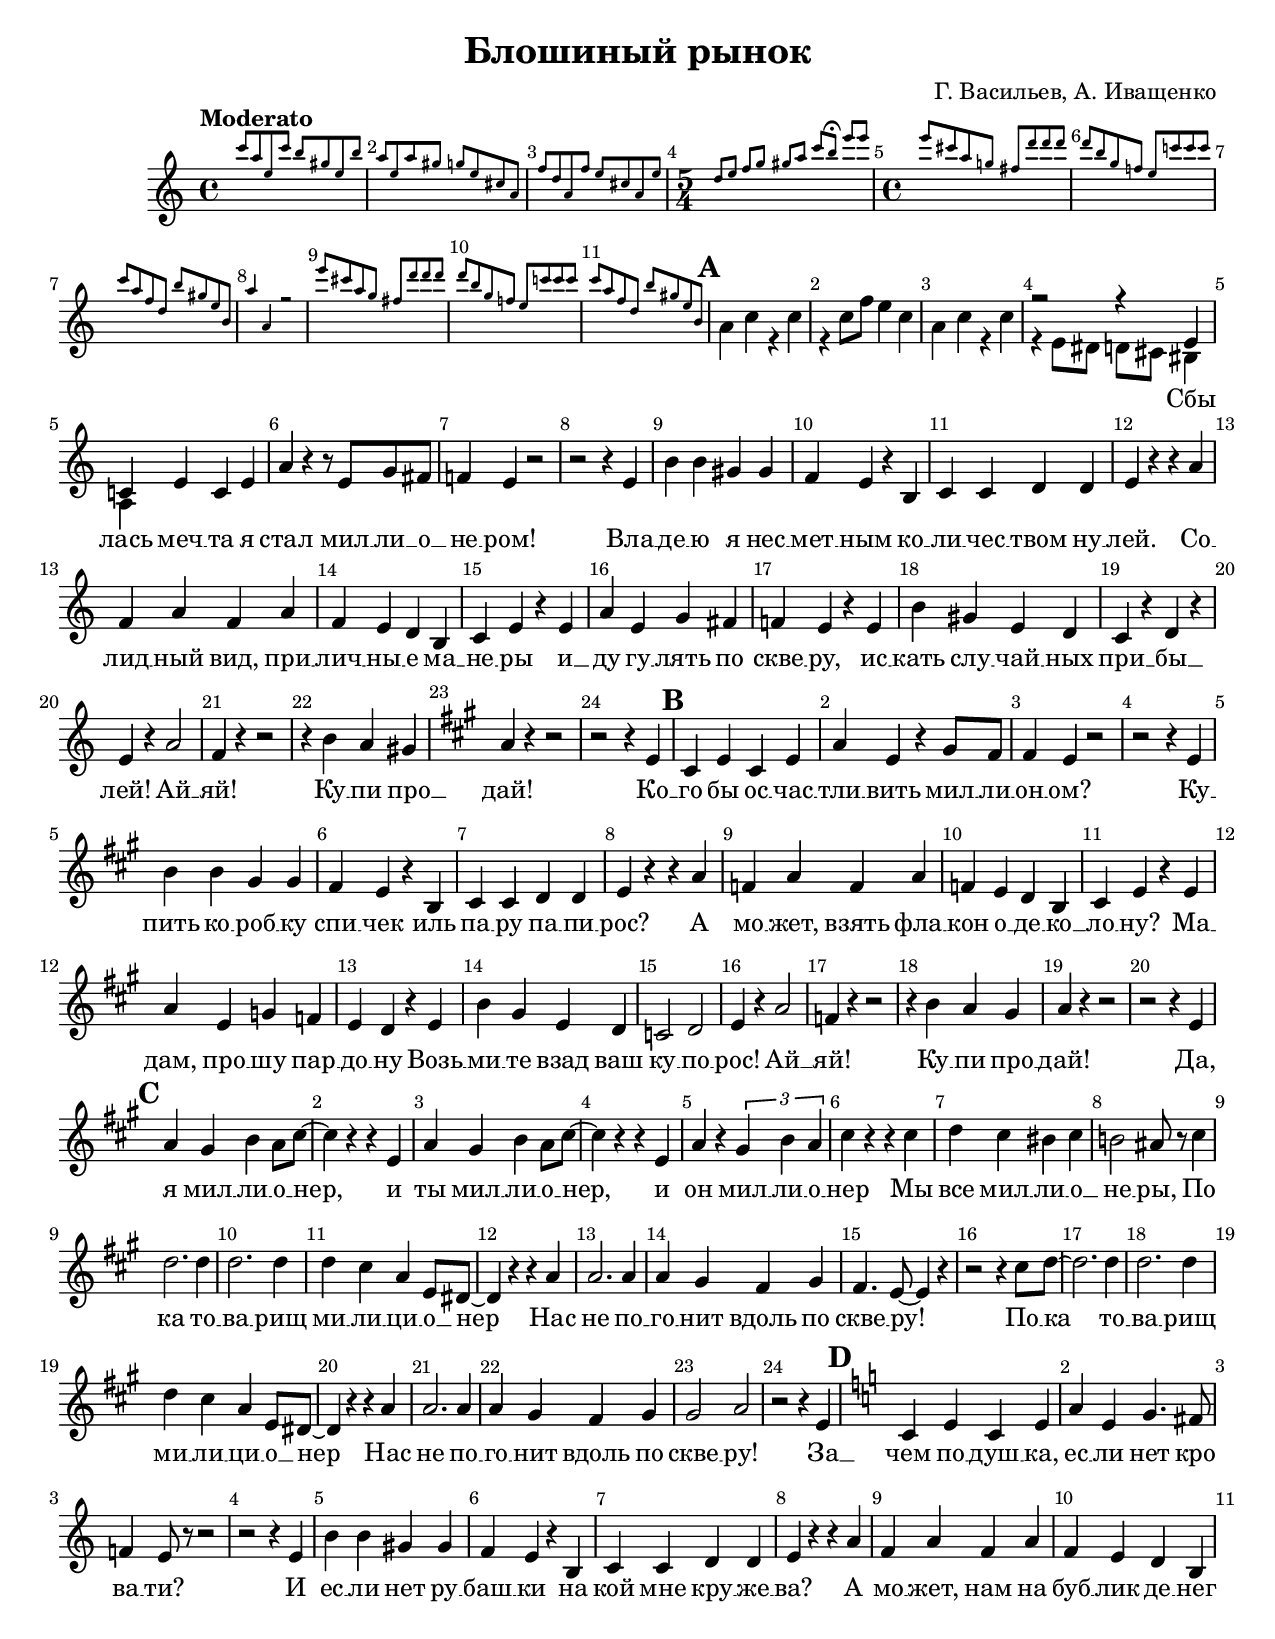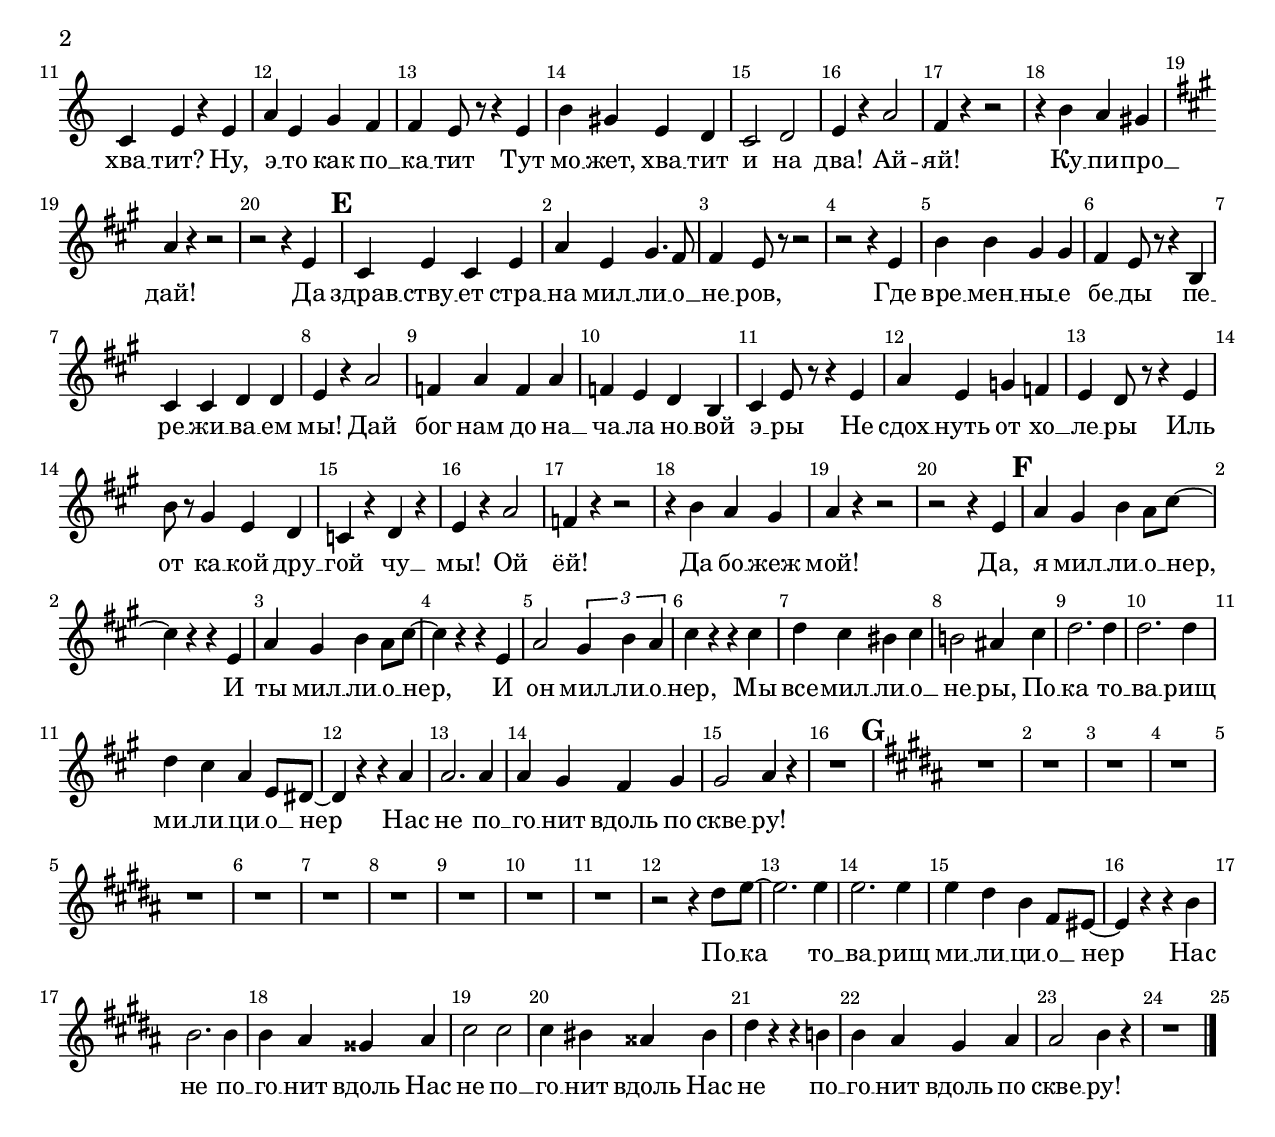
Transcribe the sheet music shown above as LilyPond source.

\version "2.22.0"


\paper {
  #(set-paper-size "letter")
}

scoreSetup = {
  \set Score.markFormatter = #format-mark-box-numbers
  \override Score.BarNumber.break-visibility = ##(#t #t #t)
}

relativeSetup = {
  \accidentalStyle modern
}

chordsSetup = {
  \set chordChanges = ##t
}

mkvThree =
#(define-scheme-function 
  (music)
  (ly:music?)
  #{
    \new Voice {  
      \voiceThree
      \magnifyMusic 0.63 {
        \override Score.SpacingSpanner.spacing-increment = #(* 1.2 0.63)
        $music
      }
    }
  #}
)

mkvTwo =
#(define-scheme-function 
  (music)
  (ly:music?)
  #{
    \new Voice {  
      \voiceTwo
      $music
    }
  #}
)

mkvOne =
#(define-scheme-function 
  (music)
  (ly:music?)
  #{
    \voiceOne
    $music
  #}
)

mkvOneThree =
#(define-scheme-function 
  (one three)
  (ly:music? ly:music?)
  #{
  <<
    \mkvOne { $one }
    \mkvThree { $three }
  >> 
  \oneVoice
  #}
)

mkvOneTwo =
#(define-scheme-function 
  (one two)
  (ly:music? ly:music?)
  #{
  <<
    \mkvOne { $one }
    \mkvTwo { $two }
  >> 
  \oneVoice
  #}
)

todo =
#(define-scheme-function 
  (music)
  (ly:music?)
  #{
    \xNote { 
      \override NoteHead.color = #red
      \override Stem.color = #red
      \override Rest.color = #red
      $music 
      \override NoteHead.color = #black
      \override Stem.color = #black
      \override Rest.color = #black
    }
  #}
)

mkScore =
#(define-scheme-function 
  (music)
  (ly:music?)
  #{
    \score {
      {
        \scoreSetup
        $music 
      }
    }
  #}
)

mkMark =
#(define-scheme-function 
  ()
  ()
  #{
    \mark \default
    \set Score.currentBarNumber = #1
  #}
)


\header {
  title = "Блошиный рынок"
  composer = "Г. Васильев, А. Иващенко"
}

\score {

{

\scoreSetup

<<
  \chords {
    \chordsSetup
  }

  \relative c' {
    \relativeSetup

    \tempo Moderato

    \mkvOneThree { s1 s1 s1 \time 5/4 s1 s4 \time 4/4 s1 s1 s1 s1 s1 s1 s1}
    { 
      c''8 a e c' b gis e b' a e 
      a gis g e cis a f' d a f'  e cis a 
      e'  d e f g gis a c b^\fermata  
      e e

      e cis a g fis d' d d
      d b g f e c' c c
      c a f d b' gis e b
      a'4 a,4 r2

      e''8 cis a g fis d' d d
      d b g f e c' c c
      c a f d b' gis e b
    }

    % 1
    \mkMark
    
    << { \voiceOne s1 s1 s1 r2 r4 e,4 c e }
      \new Voice { \voiceTwo 
      a4 c r c
      r4 c8 f e4 c
      a4 c r c
      r4 e,8 dis d cis bis4
      a
      }
    >> \oneVoice
    c e
    a r4 r8 e g fis
    f4 e r2
    r2 r4 e
    b' b gis gis
    f e r b
    c c d d
    e r r a
    f a f a
    f e d b 
    c e r e
    a e g fis
    f e r e
    b' gis e d
    c r d r 
    e r a2
    f4 r4 r2
    r4 b a gis
    \key a \major
    a4 r4 r2
    r2 r4 e

    % 2
    \mkMark
    cis4 e cis e
    a e r gis8 fis
    fis4 e r2
    r2 r4 e
    b' b gis gis
    fis e r b
    cis cis d d 
    e r4 r4 a
    f a f a
    f e d b
    cis e r e
    a e g f
    e d r e
    b' gis e d
    c2 d2
    e4 r a2
    f4 r4 r2
    r4 b a gis
    a r4 r2
    r2 r4 e4

    % 3
    \mkMark
    a4 gis b a8 cis8~
    cis4 r4 r4 e,
    a gis b a8 cis8~
    cis4 r r e,
    a r \tuplet 3/2 {gis b a}
    cis r r cis
    d cis bis cis
    b2 ais8 r8 cis4
    d2. d4
    d2. d4
    d cis a e8 dis8~
    dis4 r4 r4 a'4
    a2. a4
    a gis fis gis
    fis4. e8~ e4 r4
    r2 r4 cis'8 d8~
    d2. d4
    d2. d4
    d4 cis a e8 dis8~
    dis4 r4 r4 a'
    a2. a4
    a gis fis gis
    gis2 a2
    r2 r4 e4

    % 4
    \mkMark
    \key c \major
    c e c e
    a e g4. fis8
    f4 e8 r8 r2
    r2 r4 e
    b' b gis gis
    f e r b
    c c d d 
    e r4 r4 a
    f a f a
    f e d b
    c e r e
    a e g f
    f e8 r r4 e4
    b' gis e d
    c2 d
    e4 r a2
    f4 r r2
    r4 b a gis
    \key a \major
    a4 r4 r2
    r2 r4 e

    % 5
    \mkMark
    cis4 e cis e
    a e gis4. fis8
    fis4 e8 r8 r2
    r2 r4 e
    b' b gis gis
    fis e8 r r4 b
    cis cis d d
    e r4 a2
    f4 a f a
    f e d b
    cis e8 r r4 e
    a e g f
    e d8 r r4 e
    b'8 r gis4 e d
    c r d r
    e r a2
    f4 r r2
    r4 b a gis
    a r4 r2
    r2 r4 e4

    % 6
    \mkMark
    a4 gis b a8 cis8~
    cis4 r r e,
    a4 gis b a8 cis8~
    cis4 r r e,
    a2 \tuplet 3/2 {gis4 b a}
    cis4 r r cis
    d cis bis cis
    b2 ais4 cis
    d2. d4
    d2. d4
    d cis a e8 dis8~
    dis4 r r a'
    a2. a4
    a gis fis gis
    gis2 a4 r4
    r1

    % 7 
    \mkMark
    \key b \major
    r1 r1 r1 r1
    r1 r1 r1 r1
    r1 r1 r1
    r2 r4 dis8 e8~
    e2. e4
    e2. e4
    e dis b fis8 eis8~
    eis4 r r b'
    b2. b4
    b ais gisis ais
    cis2 cis
    cis4 bis aisis bis
    dis r r b
    b ais gis ais
    ais2 b4 r4
    r1

    % \fine
    \bar "|."
  }

  \addlyrics {
    % 1
    Сбы __ лась меч __ та я стал мил __ ли __ о __ не __ ром!
    Вла __ де __ ю я нес __ мет __ ным ко __ ли __ чес __ твом ну __ лей. 
    Со __ лид __ ный вид, при __ лич __ ны __ е ма __ не __ ры
    и __ ду гу __ лять по скве __ ру, 
    ис __ кать слу __ чай __ ных при __ бы __ лей! 
    Ай  __ яй! Ку __ пи про __ дай! 

    % 2
    Ко __ го бы ос __ час __ тли __ вить мил __ ли __ он __ ом? 
    Ку __ пить ко __ роб __ ку спи __ чек иль па __ ру па __ пи __ рос? 
    А мо __ жет, взять фла __ кон о __ де __ ко __ ло __ ну? 
    Ма __ дам, про __ шу пар __ до __ ну
    Возь __ ми __ те взад ваш ку __ по __ рос! 
    Ай  __ яй! Ку __ пи про __ дай! 

    % 3
    Да, я мил __ ли __ о __ нер, 
    и ты мил __ ли __ о __ нер, 
    и он мил __ ли __ о __ нер
    Мы все мил __ ли __ о __ не __ ры, 
    По __ ка то __ ва __ рищ ми __ ли __ ци __ о __ нер 
    Нас не по __ го __ нит вдоль по скве __ ру! 
    По __ ка то __ ва __ рищ ми __ ли __ ци __ о __ нер 
    Нас не по __ го __ нит вдоль по скве __ ру! 

    За __ чем по __ душ __ ка, ес __ ли нет кро __ ва __ ти? 
    И ес __ ли нет ру __ баш __ ки на кой мне кру __ же __ ва? 
    А мо __ жет, нам на буб __ лик де __ нег хва __ тит? 
    Ну, э __ то как по __ ка __ тит
    Тут мо __ жет, хва __ тит и на два! 
    Ай -- яй! Ку __ пи -- про __ дай! 

    Да здрав __ ству __ ет стра __ на мил __ ли __ о __ не __ ров, 
    Где вре __ мен __ ны __ е бе __ ды пе __ ре __ жи __ ва __ ем мы! 
    Дай бог нам до на __ ча __ ла но __ вой э __ ры 
    Не сдох __ нуть от хо __ ле __ ры 
    Иль от ка __ кой дру __ гой чу __ мы! 
    Ой ёй! Да бо __ жеж мой! 

    % 7
    Да, я мил __ ли __ о __ нер, 
    И ты мил __ ли __ о __ нер, 
    И он мил __ ли __ о __ нер, 
    Мы все -- мил __ ли __ о __ не __ ры, 
    По __ ка то __ ва __ рищ ми __ ли __ ци __ о __ нер 
    Нас не по __ го __ нит вдоль по скве __ ру! 
    По __ ка то __ ва __ рищ ми __ ли __ ци __ о __ нер 
    Нас не по __ го __ нит вдоль 
    Нас не по __ го __ нит вдоль 
    Нас не по __ го __ нит вдоль по скве __ ру! 
  }
>>

} % Staff

} % score